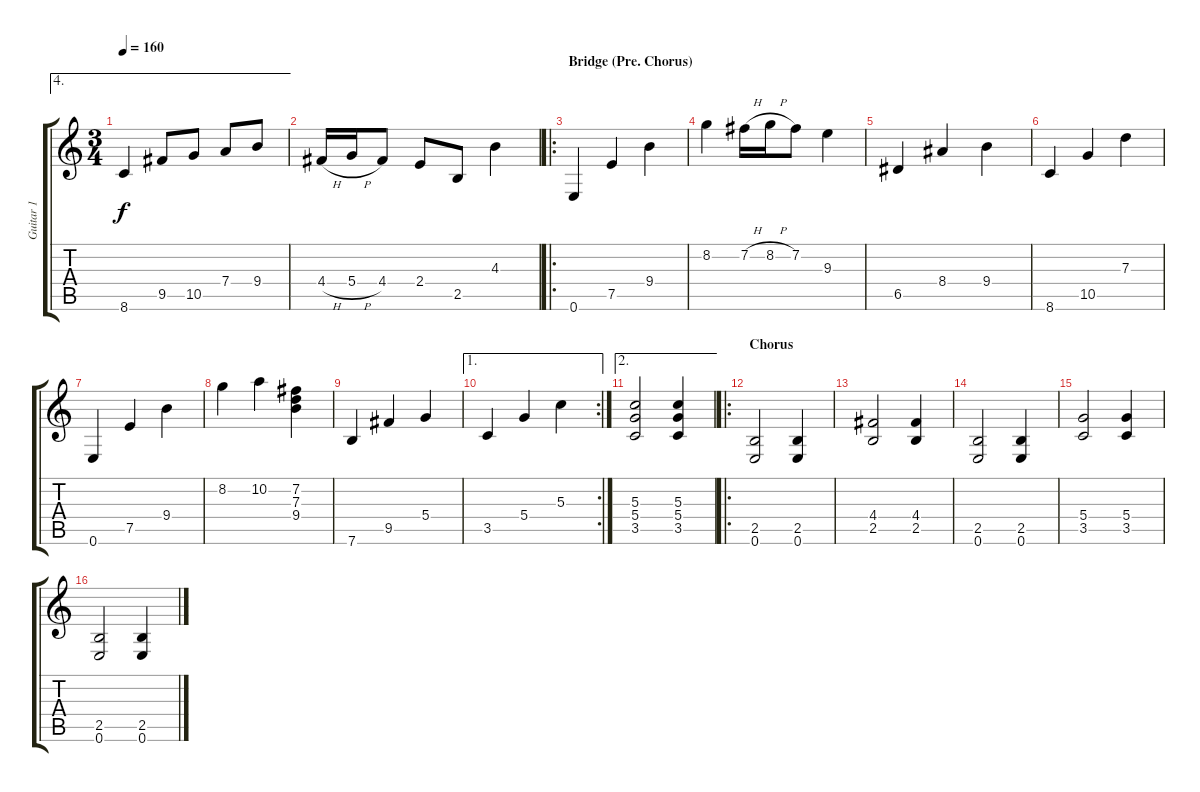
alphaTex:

\track ("Guitar 1" "Guitar 1") {instrument distortionguitar}
\staff {score tabs}
\tuning (E4 B3 G3 D3 A2 E2) {hide}
\ae 4
\ts (3 4)
\tempo 160
\clef g2
\ks c
8.6.4{dy f} 9.5.8 10.5.8 7.4.8 9.4.8 |
4.4{h}.16 5.4{h}.16 4.4.8 2.4.8 2.5.8 4.3.4 |
\ro
\section ("" "Bridge (Pre. Chorus)")
0.6.4 7.5.4 9.4.4 |
8.2.4 7.2{h}.16 8.2{h}.16 7.2.8 9.3.4 |
6.5.4 8.4.4 9.4.4 |
8.6.4 10.5.4 7.3.4 |
0.6.4 7.5.4 9.4.4 |
8.2.4 10.2.4 (7.2 7.3 9.4).4 |
7.6.4 9.5.4 5.4.4 |
\ae 1
\rc 2
3.5.4 5.4.4 5.3.4 |
\ae 2
(5.3 5.4 3.5).2 (5.3 5.4 3.5).4 |
\ro
\section ("" "Chorus")
(2.5 0.6).2 (2.5 0.6).4 |
(4.4 2.5).2 (4.4 2.5).4 |
(2.5 0.6).2 (2.5 0.6).4 |
(5.4 3.5).2 (5.4 3.5).4 |
(2.5 0.6).2 (2.5 0.6).4
